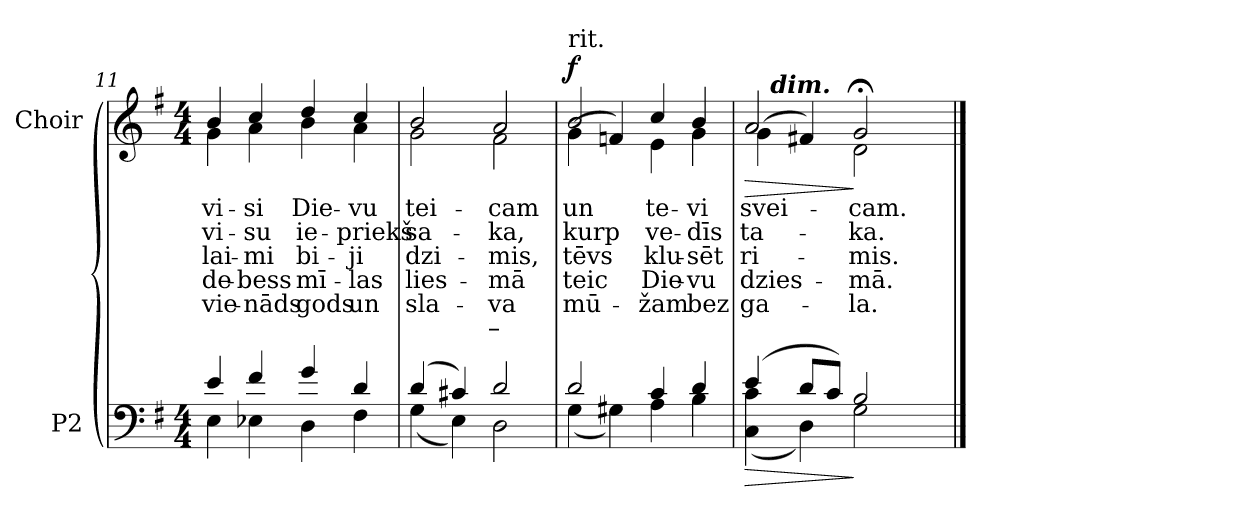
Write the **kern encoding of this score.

**kern	**dynam	**kern	**text	**text	**text	**text	**text	**text	**dynam
*part2	*part2	*part1	*part1	*part1	*part1	*part1	*part1	*part1	*part1
*staff2	*staff2	*staff1	*staff1	*staff1	*staff1	*staff1	*staff1	*staff1	*staff1
*I"P2	*	*I"Choir	*	*	*	*	*	*	*
*	*	*I'Choir	*	*	*	*	*	*	*
*clefF4	*	*clefG2	*	*	*	*	*	*	*
*k[f#]	*	*k[f#]	*	*	*	*	*	*	*
*G:	*	*G:	*	*	*	*	*	*	*
*M4/4	*	*M4/4	*	*	*	*	*	*	*
=11	=11	=11	=11	=11	=11	=11	=11	=11	=11
*^	*	*	*	*	*	*	*	*	*
!	!	!	!	!LO:LY:b:color=#000000	!LO:LY:b:color=#000000	!LO:LY:b:color=#000000	!LO:LY:b:color=#000000	!LO:LY:b:color=#000000	!	!
*	*	*	*^	*	*	*	*	*	*	*
4ei/	4Ei\	.	4bi/	4gi\	vi-	vi-	-lai-	de-	-vie-	.	.
!	!	!	!	!	!LO:LY:b:color=#000000	!LO:LY:b:color=#000000	!LO:LY:b:color=#000000	!LO:LY:b:color=#000000	!LO:LY:b:color=#000000	!	!
4f#i/	4E-Xi\	.	4cci/	4ai\	-si	-su	mi	-bess	nāds	.	.
!	!	!	!	!	!LO:LY:b:color=#000000	!LO:LY:b:color=#000000	!LO:LY:b:color=#000000	!LO:LY:b:color=#000000	!LO:LY:b:color=#000000	!	!
4gi/	4Di\	.	4ddi/	4bi\	Die-	ie-	bi-	-mī-	-gods	.	.
!	!	!	!	!	!LO:LY:b:color=#000000	!LO:LY:b:color=#000000	!LO:LY:b:color=#000000	!LO:LY:b:color=#000000	!LO:LY:b:color=#000000	!	!
4di/	4F#i\	.	4cci/	4ai\	-vu	-priekš	ji	las	un	.	.
=12	=12	=12	=12	=12	=12	=12	=12	=12	=12	=12	=12
!	!	!	!	!	!LO:LY:b:color=#000000	!LO:LY:b:color=#000000	!LO:LY:b:color=#000000	!LO:LY:b:color=#000000	!LO:LY:b:color=#000000	!	!
(4di/	(4Gi\	.	2bi/	2gi\	tei-	sa-	dzi-	-lies-	-sla-	.	.
4c#Xi/)	4Ei\)	.	.	.	.	.	.	.	.	.	.
!	!	!	!	!	!LO:LY:b:color=#000000	!LO:LY:b:color=#000000	!LO:LY:b:color=#000000	!LO:LY:b:color=#000000	!LO:LY:b:color=#000000	!LO:LY:b:color=#000000	!
2di/	2Di\	.	2ai/	2f#i\	-cam	-ka,	mis,	mā	-va	–	.
=13	=13	=13	=13	=13	=13	=13	=13	=13	=13	=13	=13
!	!	!	!LO:TX:t=rit.	!	!	!	!	!	!	!	!
!	!	!	!	!	!LO:LY:b:color=#000000	!LO:LY:b:color=#000000	!LO:LY:b:color=#000000	!LO:LY:b:color=#000000	!LO:LY:b:color=#000000	!	!
2di/	(4Gi\	.	2bi/	(4gi\	un	kurp	tēvs	teic	mū-	.	f
.	4G#Xi\)	.	.	4fni/)	.	.	.	.	.	.	.
!	!	!	!	!	!LO:LY:b:color=#000000	!LO:LY:b:color=#000000	!LO:LY:b:color=#000000	!LO:LY:b:color=#000000	!LO:LY:b:color=#000000	!	!
4ci/	4Ai\	.	4cci/	4ei\	te-	ve-	-klu-	Die-	-žam	.	.
!	!	!	!	!	!LO:LY:b:color=#000000	!LO:LY:b:color=#000000	!LO:LY:b:color=#000000	!LO:LY:b:color=#000000	!LO:LY:b:color=#000000	!	!
4di/	4Bi\	.	4bi/	4gi\	-vi	-dīs	sēt	-vu	bez	.	.
=14	=14	=14	=14	=14	=14	=14	=14	=14	=14	=14	=14
!	!	!LO:HP:b	!	!	!	!	!	!	!	!	!
*	*	*	*v	*v	*	*	*	*	*	*	*
*	*	*	*^	*	*	*	*	*	*	*
!	!	!	!	!	!LO:LY:b:color=#000000	!LO:LY:b:color=#000000	!LO:LY:b:color=#000000	!LO:LY:b:color=#000000	!LO:LY:b:color=#000000	!	!LO:HP:b
*	*	*	*	*^	*	*	*	*	*	*	*
(4ei/	(4Ci\ 4ci	>	2ai/	(4gi\	16..ryy	svei-	ta-	ri-	-dzies-	-ga-	.	>
!	!	!	!	!	!LO:TX:a:Bi:t=dim.	!	!	!	!	!	!	!
.	.	.	.	.	2ryy	.	.	.	.	.	.	.
8di/L	4Di\)	.	.	4f#Xi/)	.	.	.	.	.	.	.	.
8ci/J)	.	.	.	.	.	.	.	.	.	.	.	.
!	!	!	!	!	!	!LO:LY:b:color=#000000	!LO:LY:b:color=#000000	!LO:LY:b:color=#000000	!LO:LY:b:color=#000000	!LO:LY:b:color=#000000	!	!
2Bi/	2Gi\	]	2g;i/	2di\	.	-cam.	-ka.	-mis.	mā.	la.	.	]
.	.	.	.	.	4ryy	.	.	.	.	.	.	.
.	.	.	.	.	8ryy	.	.	.	.	.	.	.
.	.	.	.	.	64ryy	.	.	.	.	.	.	.
*v	*v	*	*	*	*	*	*	*	*	*	*	*
*	*	*v	*v	*v	*	*	*	*	*	*	*
==	==	==	==	==	==	==	==	==	==
*-	*-	*-	*-	*-	*-	*-	*-	*-	*-
